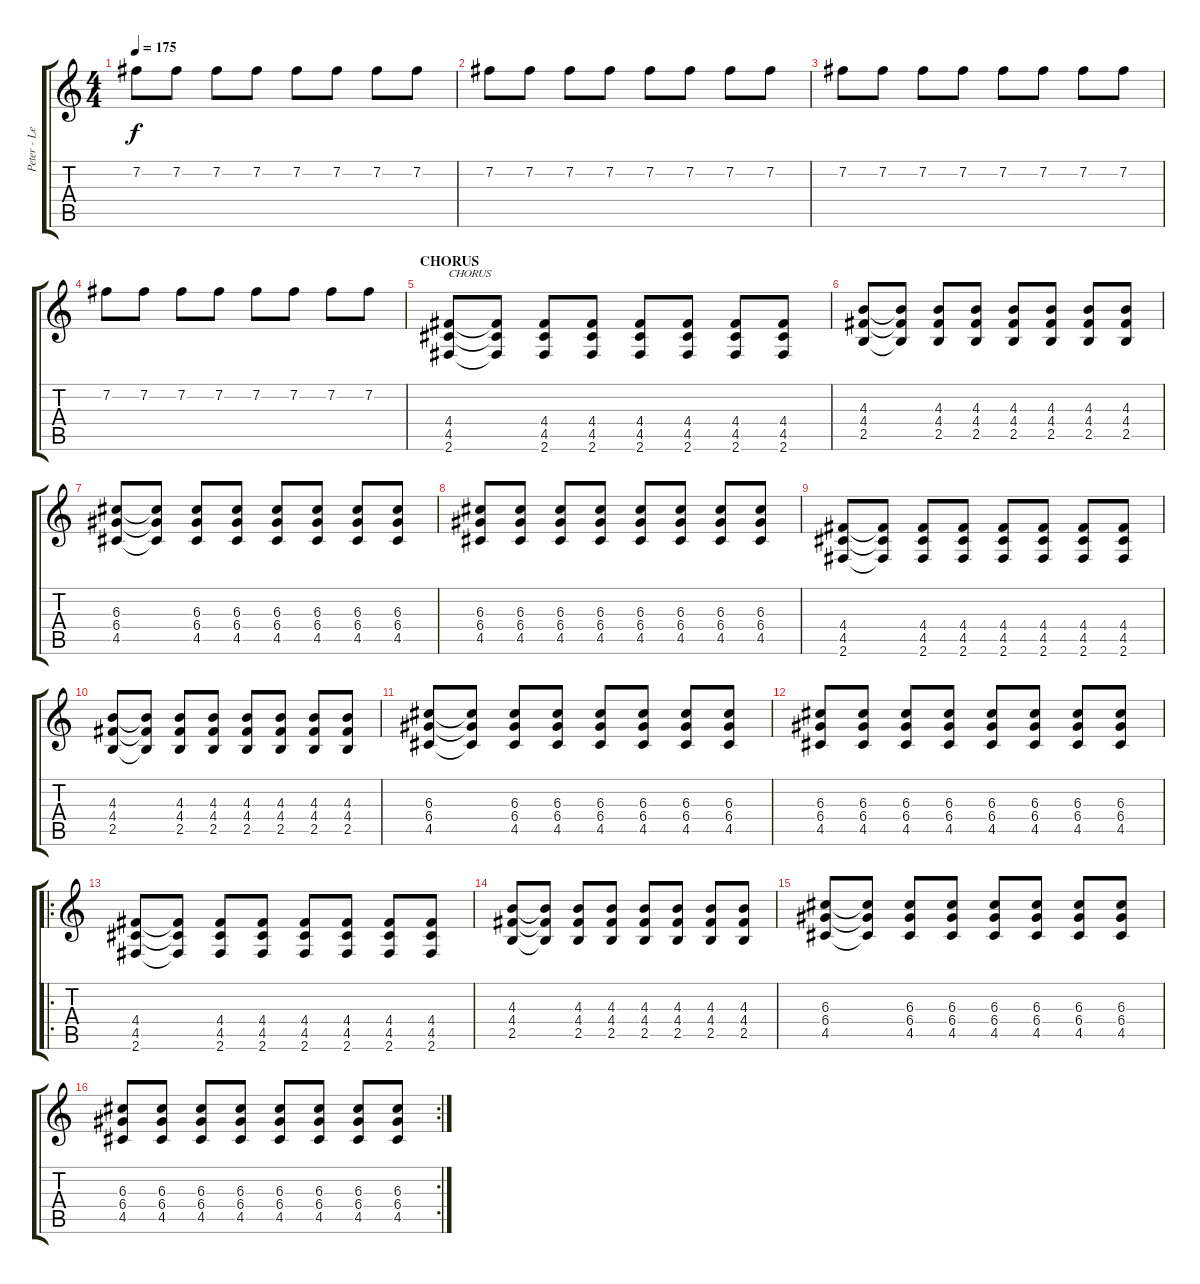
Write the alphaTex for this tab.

\track ("Peter - Lead Guitar" "Peter - Le") {instrument distortionguitar}
\staff {score tabs}
\tuning (E4 B3 G3 D3 A2 E2) {hide}
\ts (4 4)
\tempo 175
\clef g2
\ks c
7.2.8{dy f} 7.2.8 7.2.8 7.2.8 7.2.8 7.2.8 7.2.8 7.2.8 |
7.2.8 7.2.8 7.2.8 7.2.8 7.2.8 7.2.8 7.2.8 7.2.8 |
7.2.8 7.2.8 7.2.8 7.2.8 7.2.8 7.2.8 7.2.8 7.2.8 |
7.2.8 7.2.8 7.2.8 7.2.8 7.2.8 7.2.8 7.2.8 7.2.8 |
\section ("" "CHORUS")
(4.4 4.5 2.6).8{txt "CHORUS" volume 12 instrument overdrivenguitar} (4.4{t} 4.5{t} 2.6{t}).8 (4.4 4.5 2.6).8 (4.4 4.5 2.6).8 (4.4 4.5 2.6).8 (4.4 4.5 2.6).8 (4.4 4.5 2.6).8 (4.4 4.5 2.6).8 |
(4.3 4.4 2.5).8 (4.3{t} 4.4{t} 2.5{t}).8 (4.3 4.4 2.5).8 (4.3 4.4 2.5).8 (4.3 4.4 2.5).8 (4.3 4.4 2.5).8 (4.3 4.4 2.5).8 (4.3 4.4 2.5).8 |
(6.3 6.4 4.5).8 (6.3{t} 6.4{t} 4.5{t}).8 (6.3 6.4 4.5).8 (6.3 6.4 4.5).8 (6.3 6.4 4.5).8 (6.3 6.4 4.5).8 (6.3 6.4 4.5).8 (6.3 6.4 4.5).8 |
(6.3 6.4 4.5).8 (6.3 6.4 4.5).8 (6.3 6.4 4.5).8 (6.3 6.4 4.5).8 (6.3 6.4 4.5).8 (6.3 6.4 4.5).8 (6.3 6.4 4.5).8 (6.3 6.4 4.5).8 |
(4.4 4.5 2.6).8{instrument overdrivenguitar} (4.4{t} 4.5{t} 2.6{t}).8 (4.4 4.5 2.6).8 (4.4 4.5 2.6).8 (4.4 4.5 2.6).8 (4.4 4.5 2.6).8 (4.4 4.5 2.6).8 (4.4 4.5 2.6).8 |
(4.3 4.4 2.5).8 (4.3{t} 4.4{t} 2.5{t}).8 (4.3 4.4 2.5).8 (4.3 4.4 2.5).8 (4.3 4.4 2.5).8 (4.3 4.4 2.5).8 (4.3 4.4 2.5).8 (4.3 4.4 2.5).8 |
(6.3 6.4 4.5).8 (6.3{t} 6.4{t} 4.5{t}).8 (6.3 6.4 4.5).8 (6.3 6.4 4.5).8 (6.3 6.4 4.5).8 (6.3 6.4 4.5).8 (6.3 6.4 4.5).8 (6.3 6.4 4.5).8 |
(6.3 6.4 4.5).8 (6.3 6.4 4.5).8 (6.3 6.4 4.5).8 (6.3 6.4 4.5).8 (6.3 6.4 4.5).8 (6.3 6.4 4.5).8 (6.3 6.4 4.5).8 (6.3 6.4 4.5).8 |
\ro
(4.4 4.5 2.6).8{instrument overdrivenguitar} (4.4{t} 4.5{t} 2.6{t}).8 (4.4 4.5 2.6).8 (4.4 4.5 2.6).8 (4.4 4.5 2.6).8 (4.4 4.5 2.6).8 (4.4 4.5 2.6).8 (4.4 4.5 2.6).8 |
(4.3 4.4 2.5).8 (4.3{t} 4.4{t} 2.5{t}).8 (4.3 4.4 2.5).8 (4.3 4.4 2.5).8 (4.3 4.4 2.5).8 (4.3 4.4 2.5).8 (4.3 4.4 2.5).8 (4.3 4.4 2.5).8 |
(6.3 6.4 4.5).8 (6.3{t} 6.4{t} 4.5{t}).8 (6.3 6.4 4.5).8 (6.3 6.4 4.5).8 (6.3 6.4 4.5).8 (6.3 6.4 4.5).8 (6.3 6.4 4.5).8 (6.3 6.4 4.5).8 |
\rc 2
(6.3 6.4 4.5).8 (6.3 6.4 4.5).8 (6.3 6.4 4.5).8 (6.3 6.4 4.5).8 (6.3 6.4 4.5).8 (6.3 6.4 4.5).8 (6.3 6.4 4.5).8 (6.3 6.4 4.5).8
